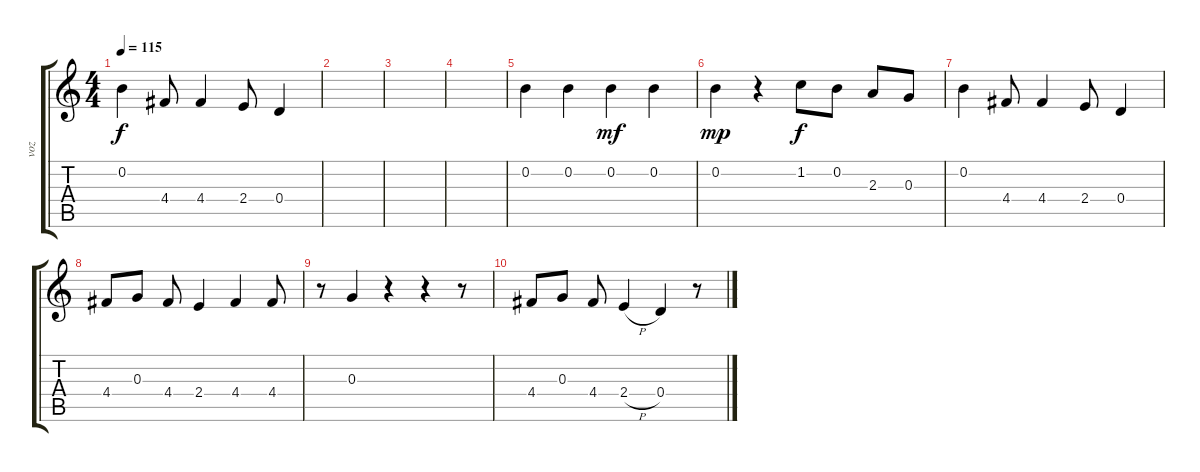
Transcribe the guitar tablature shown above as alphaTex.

\track ("voz" "voz") {instrument fretlessbass}
\staff {score tabs}
\tuning (E4 B3 G3 D3 A2 E2) {hide}
\ts (4 4)
\tempo 115
\clef g2
\ks c
0.2.4{dy f} 4.4.8 4.4.4 2.4.8 0.4.4 |
|
|
|
0.2.4 0.2.4 0.2.4{dy mf} 0.2.4 |
0.2.4{dy mp} r.4 1.2.8{dy f} 0.2.8 2.3.8 0.3.8 |
0.2.4 4.4.8 4.4.4 2.4.8 0.4.4 |
4.4.8 0.3.8 4.4.8 2.4.4 4.4.4 4.4.8 |
r.8 0.3.4 r.4 r.4 r.8 |
4.4.8 0.3.8 4.4.8 2.4{h}.4 0.4.4{volume 16} r.8
